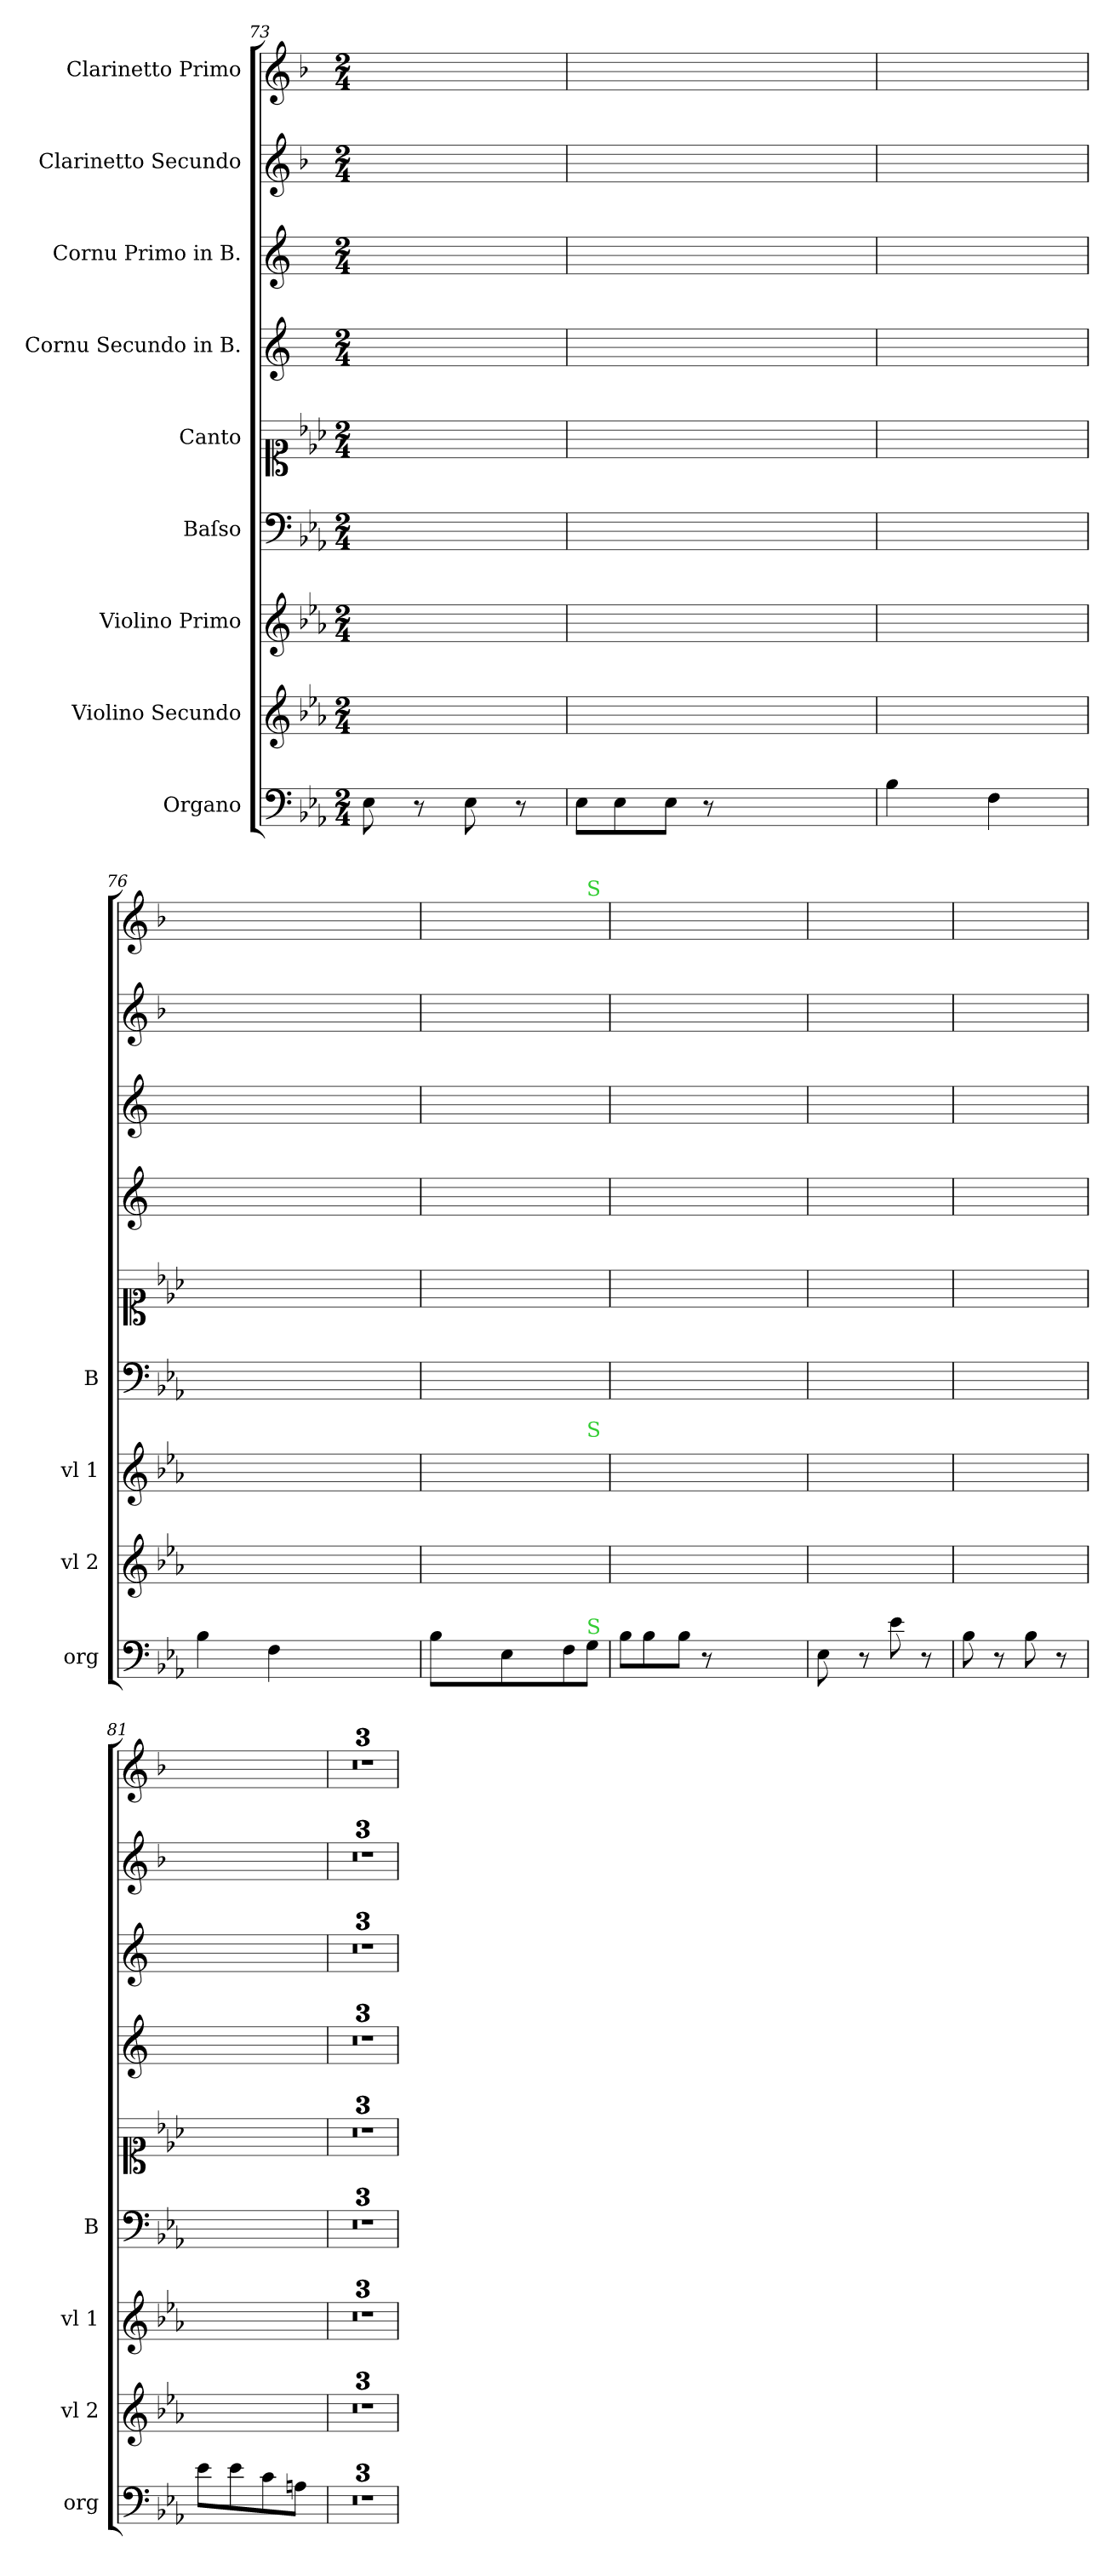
**kern	**kern	**kern	**kern	**kern	**kern	**kern	**kern	**kern
*part9	*part8	*part7	*part6	*part5	*part4	*part3	*part2	*part1
*staff9	*staff8	*staff7	*staff6	*staff5	*staff4	*staff3	*staff2	*staff1
*I"Organo	*I"Violino Secundo	*I"Violino Primo	*I"Baſso	*I"Canto	*I"Cornu Secundo in B.	*I"Cornu Primo in B.	*I"Clarinetto Secundo	*I"Clarinetto Primo
*I'org	*I'vl 2	*I'vl 1	*I'B	*	*	*	*	*
*clefF4	*clefG2	*clefG2	*clefF4	*clefC1	*clefG2	*clefG2	*clefG2	*clefG2
*	*	*	*	*	*ITrd5c9	*ITrd5c9	*ITrd1c2	*ITrd1c2
*k[b-e-a-]	*k[b-e-a-]	*k[b-e-a-]	*k[b-e-a-]	*k[b-e-a-]	*k[b-e-a-]	*k[b-e-a-]	*k[b-e-a-]	*k[b-e-a-]
*c:	*c:	*c:	*c:	*c:	*c:	*c:	*c:	*c:
*M2/4	*M2/4	*M2/4	*M2/4	*M2/4	*M2/4	*M2/4	*M2/4	*M2/4
=73	=73	=73	=73	=73	=73	=73	=73	=73
8E-\	16ryy	16ryy	2ryy	2ryy	2ryy	2ryy	16g/LLyy	16b-\LLyy
.	16a-/LLyy	16cc\LLyy	.	.	.	.	16a-/Jyy	16cc\Jyy
8r	16a-/yy	16cc\yy	.	.	.	.	8.a-/Jyy	8.cc\Jyy
.	16a-/JJyy	16cc\JJyy	.	.	.	.	.	.
8E-\	16ryy	16ryy	.	.	.	.	.	.
.	16f/LLyy	16a-/LLyy	.	.	.	.	16cc\LLyy	16aa-\LLyy
8r	16f/yy	16a-/yy	.	.	.	.	16a-\yy	16ff\yy
.	16f/JJyy	16a-/JJyy	.	.	.	.	16f\JJyy	16dd\JJyy
=74	=74	=74	=74	=74	=74	=74	=74	=74
8E-\L	8e-/Lyy	8g/Lyy	1.ryy	1.ryy	8G\Lyy	8e-\Lyy	8g/Lyy	8ee-\Lyy
8E-\	16g/Lyy	16b-/Lyy	.	.	16e-\Lyy	16g\Lyy	16b-/Lyy	16gg\Lyy
.	16f/JJyy	16a-/JJyy	.	.	16B-\JJyy	16f\JJyy	16a-/JJyy	16ff\JJyy
8E-\J	8e-/yy	8g/yy	.	.	8G/yy	8e-\yy	8g/yy	8ee-\yy
8r	8ryy	8ryy	.	.	8ryy	8ryy	8ryy	8ryy
1ryy	1ryy	1ryy	.	.	1ryy	1ryy	1ryy	1ryy
=75	=75	=75	=75	=75	=75	=75	=75	=75
4B-\	2ryy	16ff\LLyy	2ryy	2ryy	2ryy	2ryy	4.dd\yy	4.ff\yy
.	.	16bb-\yy	.	.	.	.	.	.
.	.	16ddd\yy	.	.	.	.	.	.
.	.	16bb-\JJyy	.	.	.	.	.	.
4F\	.	4aan\yy	.	.	.	.	.	.
*	*	*	*	*	*	*	*Xtuplet	*Xtuplet
.	.	.	.	.	.	.	24b-\LLyy	24dd\LLyy
.	.	.	.	.	.	.	24an\yy	24cc\yy
.	.	.	.	.	.	.	24cc\JJyy	24ee-\JJyy
=76	=76	=76	=76	=76	=76	=76	=76	=76
4B-\	2ryy	16ff\LLyy	1.ryy	1.ryy	1.ryy	1.ryy	8b-\Lyy	8dd\Lyy
.	.	16bb-\yy	.	.	.	.	.	.
!	!	!	!	!	!	!	!	!LO:N:vis=16.
.	.	16ddd\yy	.	.	.	.	8.dd\Jyy	8.ff\Jkyy
.	.	16bb-\JJyy	.	.	.	.	.	.
4F\	.	4aan\yy	.	.	.	.	.	.
.	.	.	.	.	.	.	16b-\LLyy	16dd\LLyy
.	.	.	.	.	.	.	16an\yy	16cc\yy
.	.	.	.	.	.	.	16cc\JJyy	16ee-\JJyy
1ryy	1ryy	1ryy	.	.	.	.	1ryy	1ryy
=77	=77	=77	=77	=77	=77	=77	=77	=77
8B-\L	8d/Lyy	32bb-\LLLyy	2ryy	2ryy	2ryy	2ryy	8b-/Lyy	8dd\Lyy
.	.	32aan\yy	.	.	.	.	.	.
.	.	32bb-\yy	.	.	.	.	.	.
.	.	32ff\JJJyy	.	.	.	.	.	.
8E-\	8e-/yy	32gg\LLLyy	.	.	.	.	8e-/yy	8cc\yy
.	.	32dd\yy	.	.	.	.	.	.
.	.	32ee-\yy	.	.	.	.	.	.
.	.	32cc\JJJyy	.	.	.	.	.	.
8F\	8f/yy	8b-/Lyy	.	.	.	.	8d/yy	8b-\yy
!	!	!	!	!	!	!	!	!LO:TX:a:color=limegreen:t=S
!	!	!LO:TX:a:color=limegreen:t=S	!	!	!	!	!	!
!LO:TX:a:color=limegreen:t=S	!	!	!	!	!	!	!	!
8G\J	8e-/Jyy	8a-/Jyy	.	.	.	.	8c/Jyy	8a-\Jyy
=78	=78	=78	=78	=78	=78	=78	=78	=78
8B-\L	8d/Lyy	8b-\Lyy	1.ryy	1.ryy	1.ryy	1.ryy	8d/yy	8b-/yy
8B-\	16.f/Lyy	16.dd\Lyy	.	.	.	.	8ryy	8ryy
.	32e-/JJk	32cc\JJkyy	.	.	.	.	.	.
8B-\J	8d/yy	8b-/yy	.	.	.	.	4ryy	4ryy
8r	8ryy	8ryy	.	.	.	.	.	.
1ryy	1ryy	1ryy	.	.	.	.	1ryy	1ryy
=79	=79	=79	=79	=79	=79	=79	=79	=79
8E-\	4g/yy	4b-/yy	2ryy	2ryy	16e-\LLyy	16g\LLyy	16ee-\LLyy	16gg\LLyy
.	.	.	.	.	16f\yy	16a-\yy	16ff\yy	16aa-X\yy
8r	.	.	.	.	16g\yy	16b-\yy	16gg\yy	16bb-\yy
.	.	.	.	.	16a-\JJyy	16cc\JJyy	16aa-\JJyy	16ccc\JJyy
8e-\	16ee-\LLyy	16gg\LLyy	.	.	8g\yy	8b-\yy	8gg\yy	8bb-\yy
.	16b-\yy	16ee-\yy	.	.	.	.	.	.
8r	16g\yy	16b-\yy	.	.	8ryy	8ryy	8ryy	8ryy
.	16e-\JJyy	16g\JJyy	.	.	.	.	.	.
=80	=80	=80	=80	=80	=80	=80	=80	=80
8B-\	4f/yy	4a-/yy	2ryy	2ryy	16B-\LLyy	16f\LLyy	16dd\LLyy	16ff\LLyy
.	.	.	.	.	16e-\yy	16g\yy	16ee-\yy	16gg\yy
8r	.	.	.	.	16f\yy	16a-\yy	16ff\yy	16aa-\yy
.	.	.	.	.	16g\JJyy	16b-\JJyy	16gg\JJyy	16bb-\JJyy
8B-\	16dd\LLyy	16ff\LLyy	.	.	8f\yy	8a-\yy	8ff\yy	8aa-\yy
.	16b-\yy	16dd\yy	.	.	.	.	.	.
8r	16g\yy	16b-\yy	.	.	8ryy	8ryy	8ryy	8ryy
.	16f\JJyy	16a-\JJyy	.	.	.	.	.	.
=81	=81	=81	=81	=81	=81	=81	=81	=81
8e-\L	16ryy	16ryy	2ryy	2ryy	8e-\Lyy	8g\Lyy	8ee-\Lyy	8gg\Lyy
.	16g\LLyy	16g/LLyy	.	.	.	.	.	.
8e-\	16g\yy	16cc/yy	.	.	8e-\yy	8g\yy	8ee-\yy	8gg\yy
.	16g\JJyy	16cc/JJyy	.	.	.	.	.	.
8c\	16ryy	16ryy	.	.	8f\yy	8f\yy	8ee-\yy	8aan\yy
.	16f/LLyy	16ee-\LLyy	.	.	.	.	.	.
8An\J	16f/yy	16ee-\yy	.	.	8f\Jyy	8f\Jyy	8ee-\Jyy	8aa\Jyy
.	16f/JJyy	16ee-\JJyy	.	.	.	.	.	.
=	=	=	=	=	=	=	=	=
2ryy	2ryy	2ryy	2ryy	2ryy	2ryy	2ryy	2ryy	2ryy
=	=	=	=	=	=	=	=	=
2ryy	2ryy	2ryy	2ryy	2ryy	2ryy	2ryy	2ryy	2ryy
=	=	=	=	=	=	=	=	=
2ryy	2ryy	2ryy	2ryy	2ryy	2ryy	2ryy	2ryy	2ryy
=	=	=	=	=	=	=	=	=
*-	*-	*-	*-	*-	*-	*-	*-	*-
